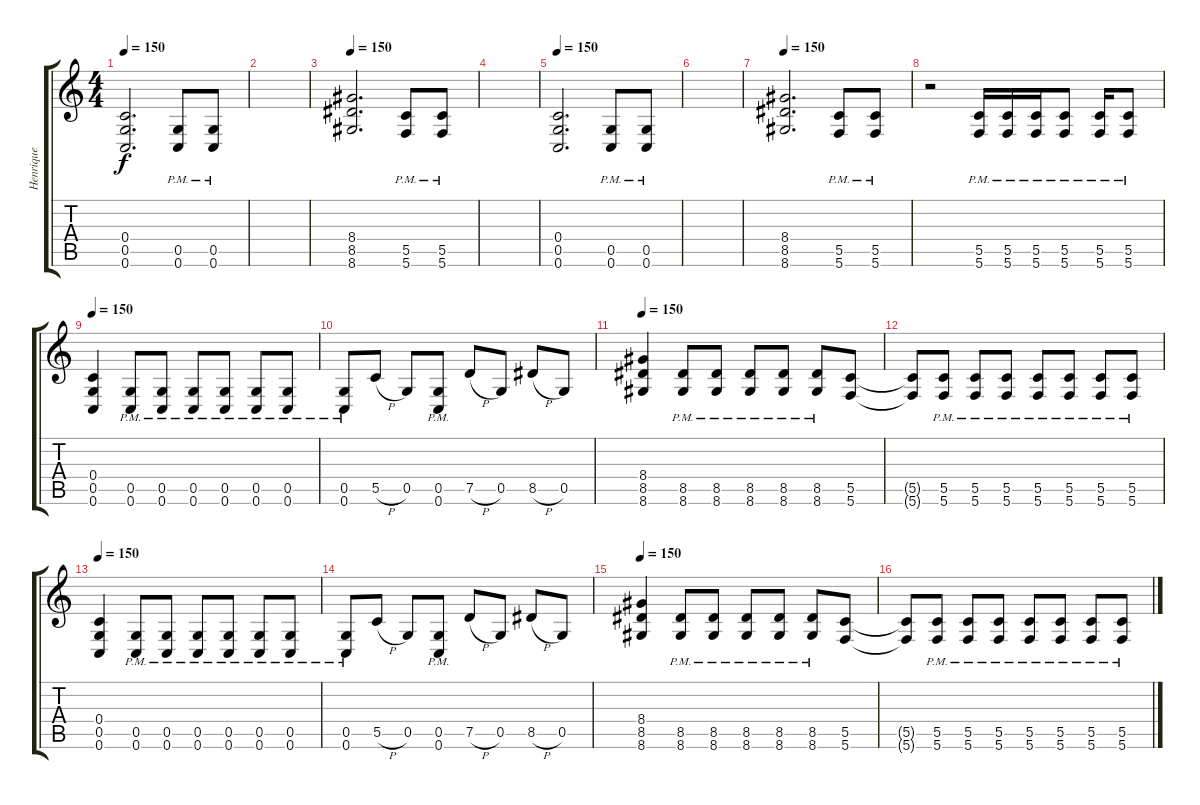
\track ("Henrique" "Henrique") {instrument distortionguitar}
\staff {score tabs}
\tuning (D4 A3 F3 C3 G2 C2) {hide}
\ts (4 4)
\tempo 150
\clef g2
\ks c
(0.4 0.5 0.6).2{d dy f} (0.5{pm} 0.6{pm}).8 (0.5{pm} 0.6{pm}).8 |
|
\tempo 150
(8.4 8.5 8.6).2{d} (5.5{pm} 5.6{pm}).8 (5.5{pm} 5.6{pm}).8 |
|
\tempo 150
(0.4 0.5 0.6).2{d} (0.5{pm} 0.6).8 (0.5{pm} 0.6{pm}).8 |
|
\tempo 150
(8.4 8.5 8.6).2{d} (5.5{pm} 5.6{pm}).8 (5.5{pm} 5.6{pm}).8 |
r.2 (5.5{pm} 5.6{pm}).16 (5.5{pm} 5.6{pm}).16 (5.5{pm} 5.6{pm}).16 (5.5{pm} 5.6{pm}).8 (5.5{pm} 5.6{pm}).16 (5.5{pm} 5.6{pm}).8 |
\tempo 150
(0.4 0.5 0.6).4 (0.5{pm} 0.6{pm}).8 (0.5{pm} 0.6{pm}).8 (0.5{pm} 0.6{pm}).8 (0.5{pm} 0.6{pm}).8 (0.5{pm} 0.6{pm}).8 (0.5{pm} 0.6{pm}).8 |
(0.5{pm} 0.6{pm}).8 5.5{h}.8 0.5.8 (0.5{pm} 0.6{pm}).8 7.5{h}.8 0.5.8 8.5{h}.8 0.5.8 |
\tempo 150
(8.4 8.5 8.6).4 (8.5{pm} 8.6{pm}).8 (8.5{pm} 8.6{pm}).8 (8.5{pm} 8.6{pm}).8 (8.5{pm} 8.6{pm}).8 (8.5{pm} 8.6{pm}).8 (5.5 5.6).8 |
(5.5{t} 5.6{t}).8 (5.5{pm} 5.6{pm}).8 (5.5{pm} 5.6{pm}).8 (5.5{pm} 5.6{pm}).8 (5.5{pm} 5.6{pm}).8 (5.5{pm} 5.6{pm}).8 (5.5{pm} 5.6{pm}).8 (5.5{pm} 5.6{pm}).8 |
\tempo 150
(0.4 0.5 0.6).4 (0.5{pm} 0.6{pm}).8 (0.5{pm} 0.6{pm}).8 (0.5{pm} 0.6{pm}).8 (0.5{pm} 0.6{pm}).8 (0.5{pm} 0.6{pm}).8 (0.5{pm} 0.6{pm}).8 |
(0.5{pm} 0.6{pm}).8 5.5{h}.8 0.5.8 (0.5{pm} 0.6{pm}).8 7.5{h}.8 0.5.8 8.5{h}.8 0.5.8 |
\tempo 150
(8.4 8.5 8.6).4 (8.5{pm} 8.6{pm}).8 (8.5{pm} 8.6{pm}).8 (8.5{pm} 8.6{pm}).8 (8.5{pm} 8.6{pm}).8 (8.5{pm} 8.6{pm}).8 (5.5 5.6).8 |
(5.5{t} 5.6{t}).8 (5.5{pm} 5.6{pm}).8 (5.5{pm} 5.6{pm}).8 (5.5{pm} 5.6{pm}).8 (5.5{pm} 5.6{pm}).8 (5.5{pm} 5.6{pm}).8 (5.5{pm} 5.6{pm}).8 (5.5{pm} 5.6{pm}).8
